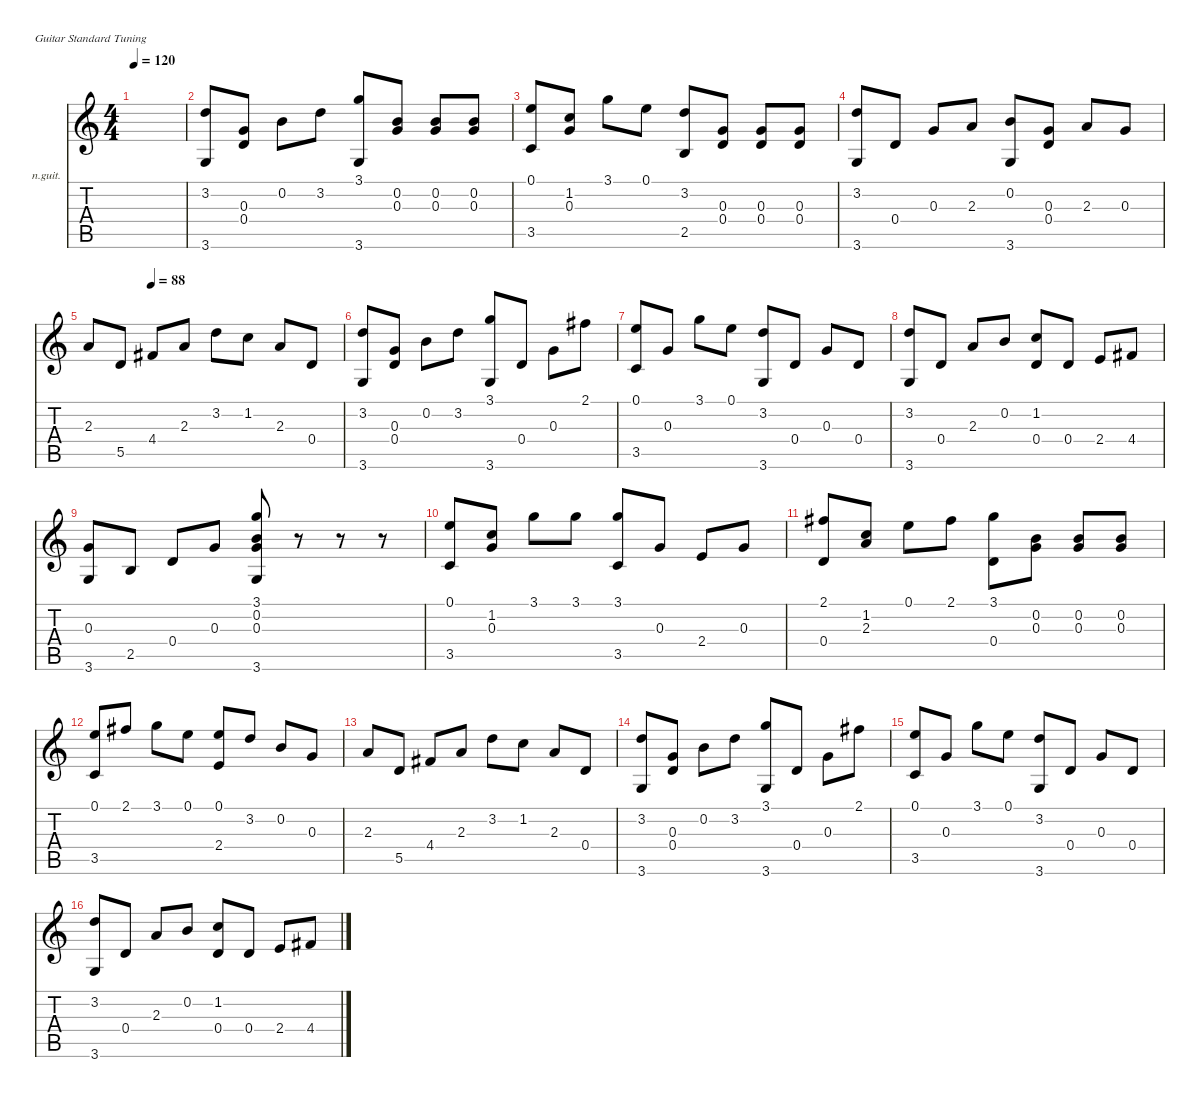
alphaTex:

\defaultSystemsLayout 4
\hideDynamics
\bracketExtendMode nobrackets
\firstSystemTrackNameOrientation horizontal
\otherSystemsTrackNameOrientation horizontal
\track ("Nylon Guitar" "n.guit.") {instrument acousticguitarnylon}
\staff {score tabs}
\tuning (E4 B3 G3 D3 A2 E2)
\ts (4 4)
\tempo 120
\clef g2
\ks c
|
(3.2 3.6).8 (0.3 0.4).8 0.2.8 3.2.8 (3.1 3.6).8 (0.2 0.3).8 (0.2 0.3).8 (0.3 0.2).8 |
(0.1 3.5).8 (0.3 1.2).8 3.1.8 0.1.8 (3.2 2.5).8 (0.3 0.4).8 (0.3 0.4).8 (0.3 0.4).8 |
(3.2 3.6).8 0.4.8 0.3.8 2.3.8 (0.2 3.6).8 (0.3 0.4).8 2.3.8 0.3.8 |
\tempo (88 0.25)
2.3.8 5.5.8 4.4{acc #}.8 2.3.8 3.2.8 1.2.8 2.3.8 0.4.8 |
(3.2 3.6).8 (0.3 0.4).8 0.2.8 3.2.8 (3.1 3.6).8 0.4.8 0.3.8 2.1{acc #}.8 |
(3.5 0.1).8 0.3.8 3.1.8 0.1.8 (3.2 3.6).8 0.4.8 0.3.8 0.4.8 |
(3.2 3.6).8 0.4.8 2.3.8 0.2.8 (1.2 0.4).8 0.4.8 2.4.8 4.4{acc #}.8 |
(3.6 0.3).8 2.5.8 0.4.8 0.3.8 (0.2 3.1 0.3 3.6).8 r.8 r.8 r.8 |
(3.5 0.1).8 (1.2 0.3).8 3.1.8 3.1.8 (3.1 3.5).8 0.3.8 2.4.8 0.3.8 |
(2.1{acc #} 0.4).8 (1.2 2.3).8 0.1.8 2.1{acc #}.8 (3.1 0.4).8 (0.2 0.3).8 (0.3 0.2).8 (0.2 0.3).8 |
(0.1 3.5).8 2.1{acc #}.8 3.1.8 0.1.8 (0.1 2.4).8 3.2.8 0.2.8 0.3.8 |
2.3.8 5.5.8 4.4{acc #}.8 2.3.8 3.2.8 1.2.8 2.3.8 0.4.8 |
(3.2 3.6).8 (0.3 0.4).8 0.2.8 3.2.8 (3.1 3.6).8 0.4.8 0.3.8 2.1{acc #}.8 |
(0.1 3.5).8 0.3.8 3.1.8 0.1.8 (3.2 3.6).8 0.4.8 0.3.8 0.4.8 |
(3.6 3.2).8 0.4.8 2.3.8 0.2.8 (1.2 0.4).8 0.4.8 2.4.8 4.4{acc #}.8
